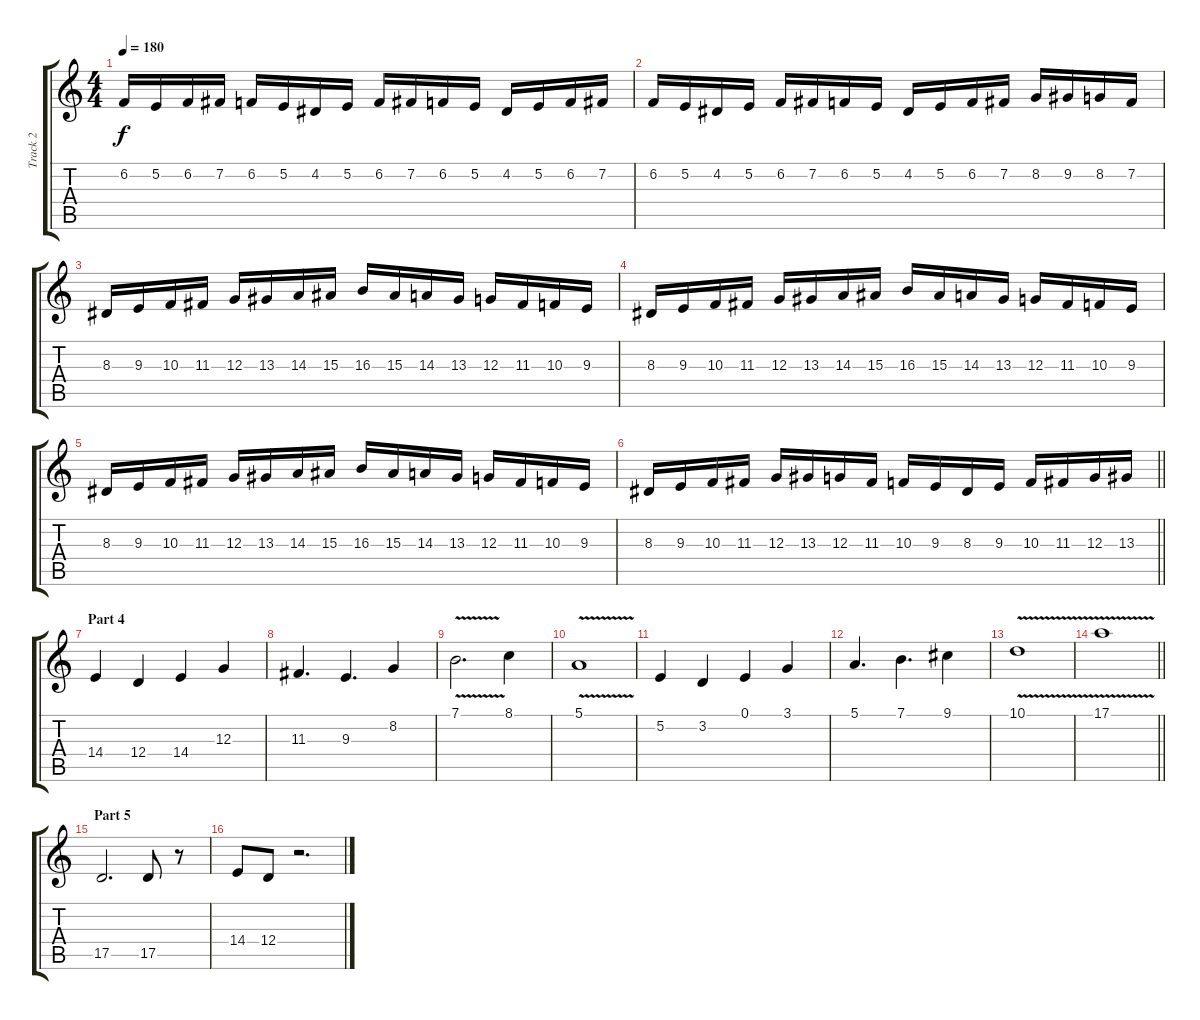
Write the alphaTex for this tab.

\track ("Track 2" "Track 2") {instrument lead2sawtooth}
\staff {score tabs}
\tuning (E4 B3 G3 D3 A2 E2) {hide}
\ts (4 4)
\tempo 180
\clef g2
\ks c
6.2.16{dy f} 5.2.16 6.2.16 7.2.16 6.2.16 5.2.16 4.2.16 5.2.16 6.2.16 7.2.16 6.2.16 5.2.16 4.2.16 5.2.16 6.2.16 7.2.16 |
6.2.16 5.2.16 4.2.16 5.2.16 6.2.16 7.2.16 6.2.16 5.2.16 4.2.16 5.2.16 6.2.16 7.2.16 8.2.16 9.2.16 8.2.16 7.2.16 |
8.3.16 9.3.16 10.3.16 11.3.16 12.3.16 13.3.16 14.3.16 15.3.16 16.3.16 15.3.16 14.3.16 13.3.16 12.3.16 11.3.16 10.3.16 9.3.16 |
8.3.16 9.3.16 10.3.16 11.3.16 12.3.16 13.3.16 14.3.16 15.3.16 16.3.16 15.3.16 14.3.16 13.3.16 12.3.16 11.3.16 10.3.16 9.3.16 |
8.3.16 9.3.16 10.3.16 11.3.16 12.3.16 13.3.16 14.3.16 15.3.16 16.3.16 15.3.16 14.3.16 13.3.16 12.3.16 11.3.16 10.3.16 9.3.16 |
\barLineRight lightlight
8.3.16 9.3.16 10.3.16 11.3.16 12.3.16 13.3.16 12.3.16 11.3.16 10.3.16 9.3.16 8.3.16 9.3.16 10.3.16 11.3.16 12.3.16 13.3.16 |
\section ("" "Part 4")
14.4.4 12.4.4 14.4.4 12.3.4 |
11.3.4{d} 9.3.4{d} 8.2.4 |
7.1{v}.2{d} 8.1.4 |
5.1{v}.1 |
5.2.4 3.2.4 0.1.4 3.1.4 |
5.1.4{d} 7.1.4{d} 9.1.4 |
10.1{v}.1 |
\barLineRight lightlight
17.1{v}.1 |
\section ("" "Part 5")
17.5.2{d} 17.5.8 r.8 |
14.4.8 12.4.8 r.2{d}
